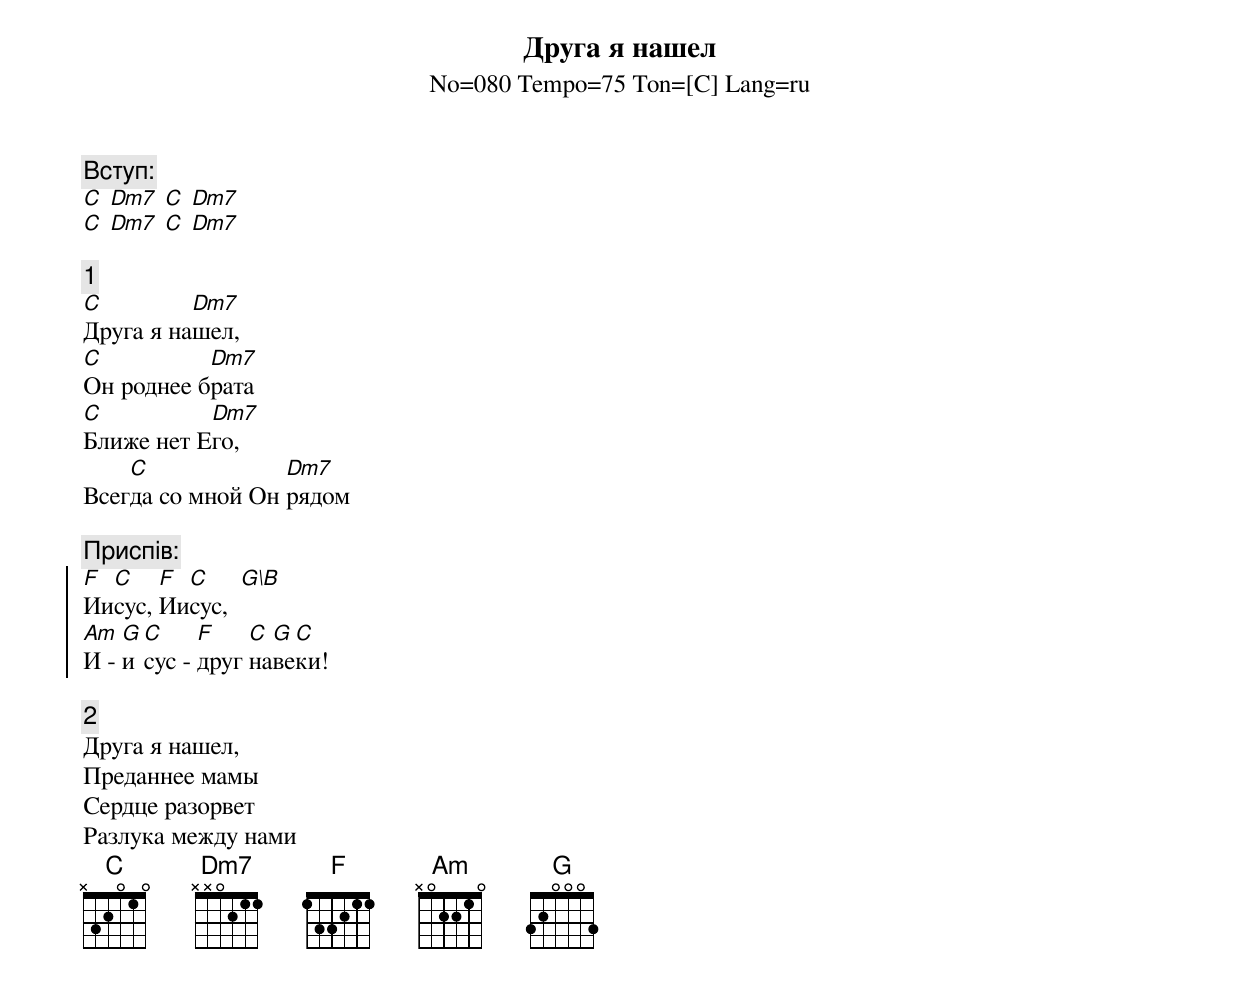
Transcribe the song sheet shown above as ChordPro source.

{title:Друга я нашел}
{subtitle:No=080 Tempo=75 Ton=[C] Lang=ru}

{c: Вступ:}
[C] [Dm7] [C] [Dm7]
[C] [Dm7] [C] [Dm7]

{c: 1}
[C]Друга я на[Dm7]шел,
[C]Он роднее б[Dm7]рата
[C]Ближе нет Е[Dm7]го,
Всег[C]да со мной Он [Dm7]рядом

{c: Приспів:}
{soc}
[F]Ии[C]сус, [F]Ии[C]сус,  [G\B]
[Am]И - [G]и[C]сус - [F]друг [C]на[G]ве[C]ки!
{eoc}

{c: 2}
Друга я нашел,
Преданнее мамы
Сердце разорвет
Разлука между нами
